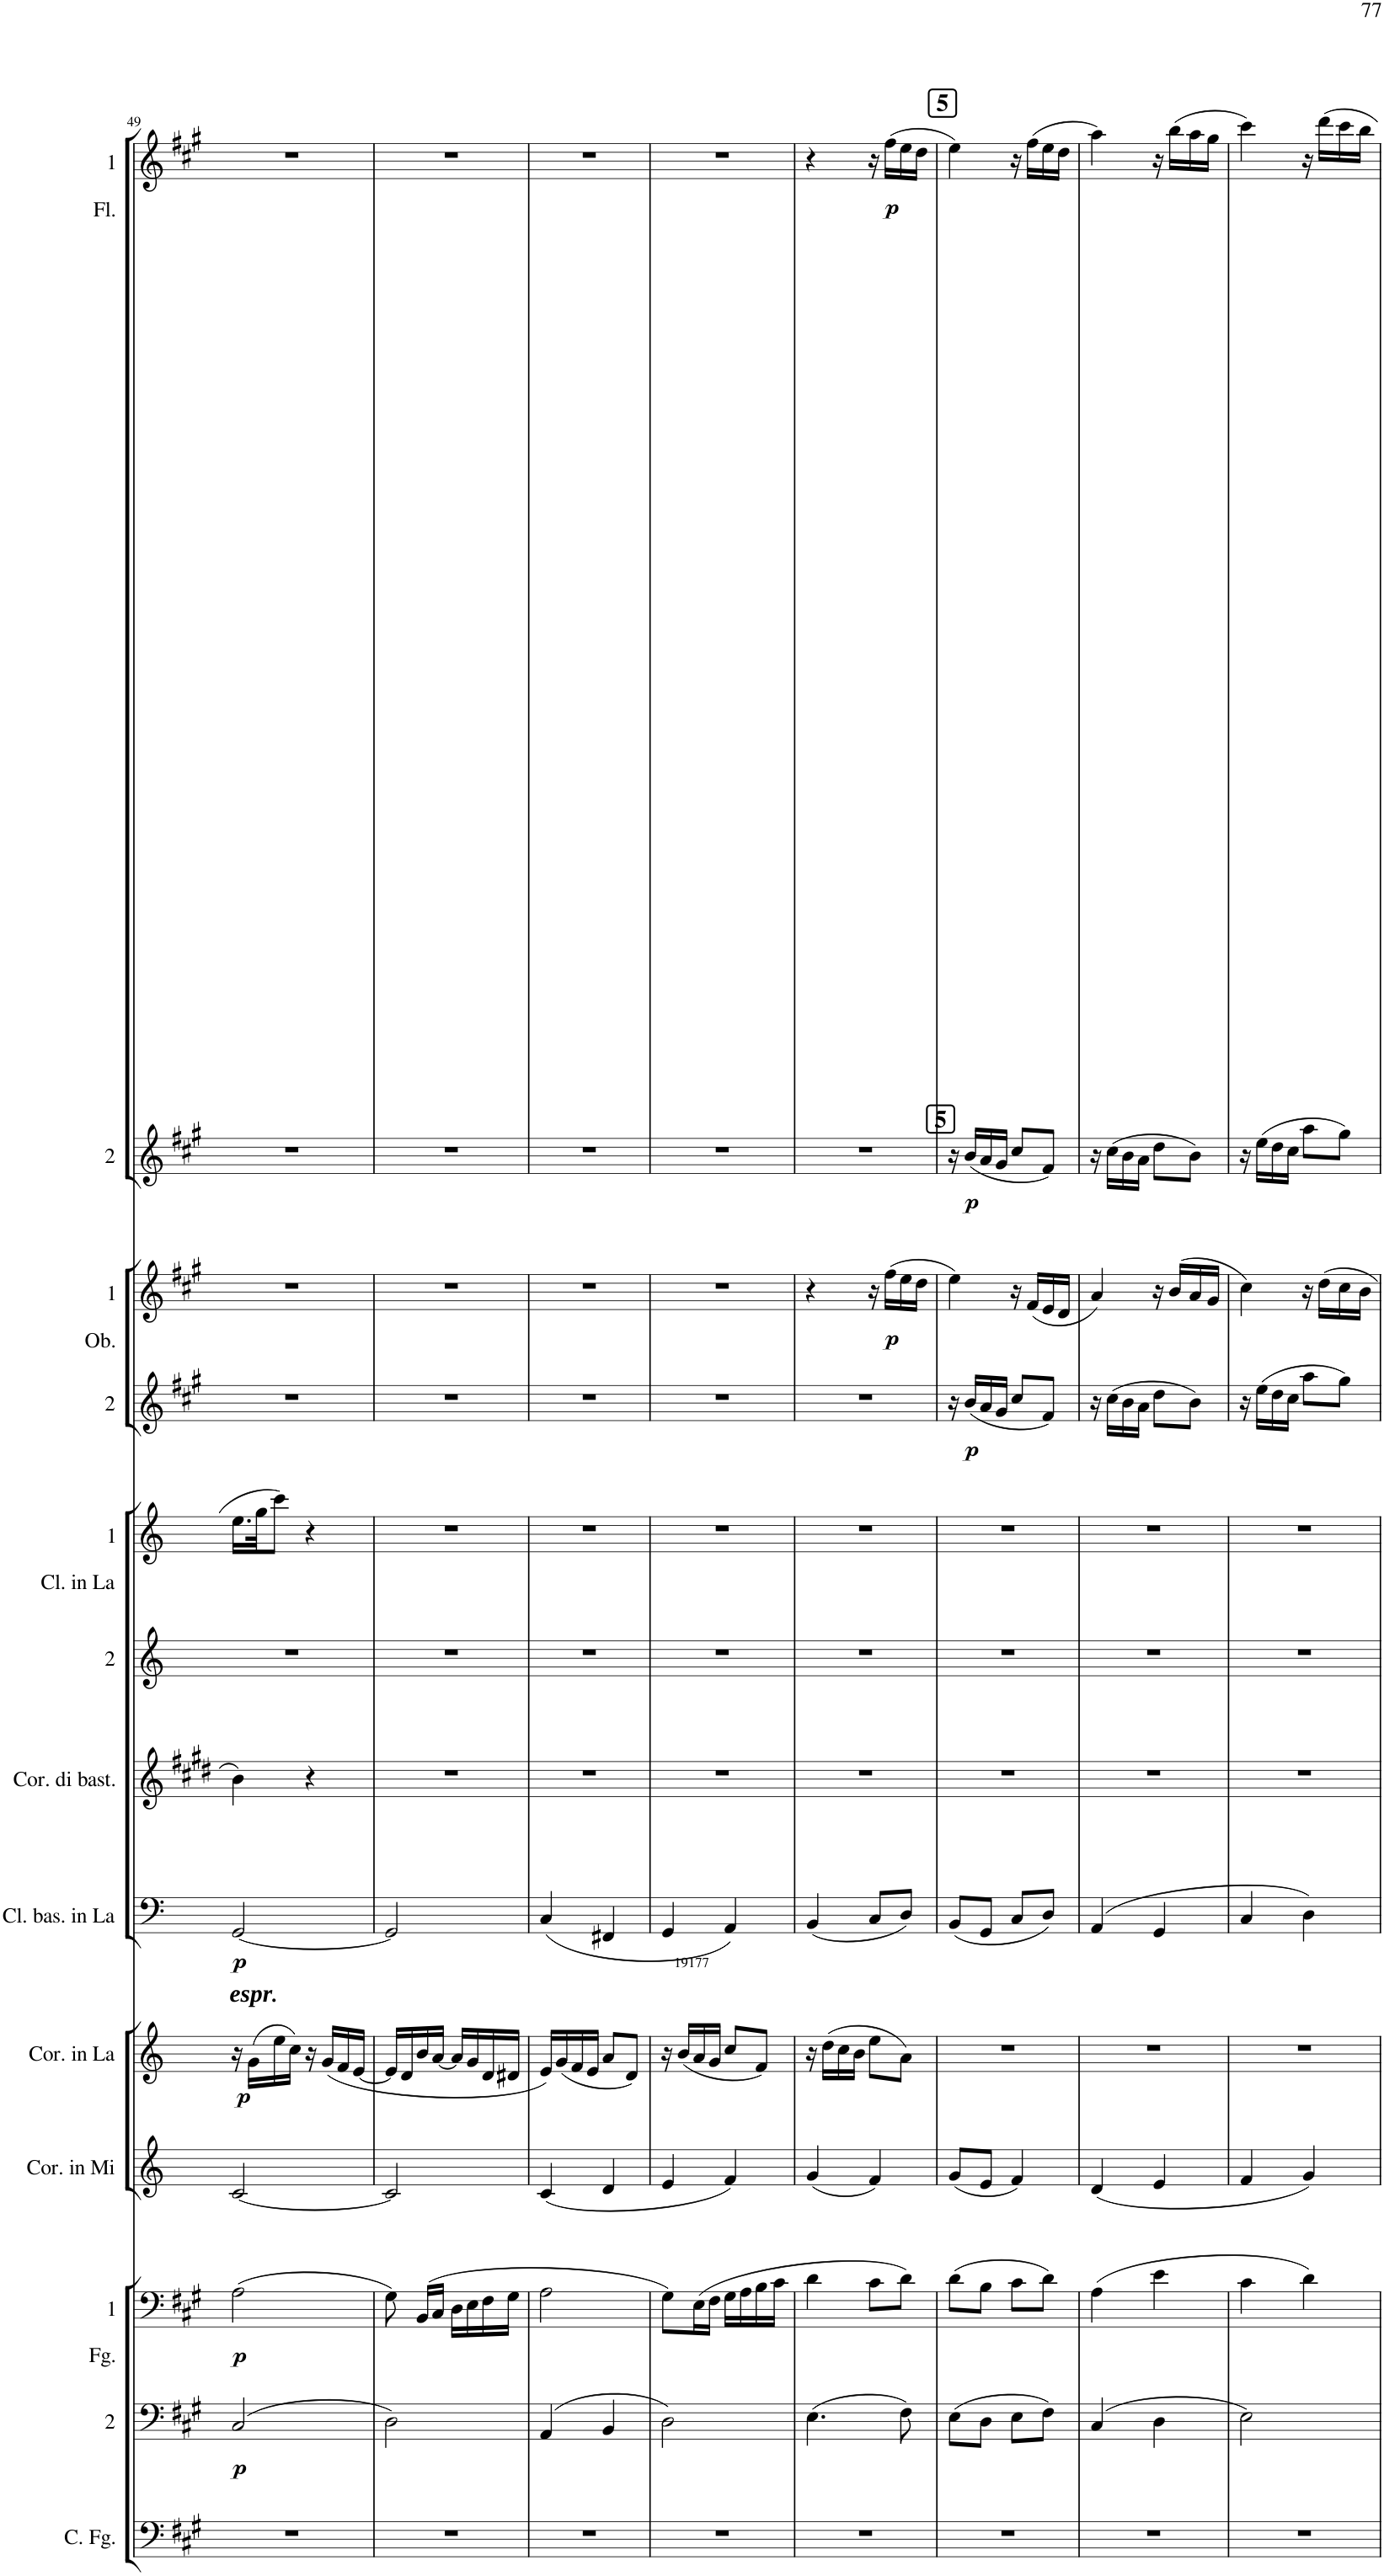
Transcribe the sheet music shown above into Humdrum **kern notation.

**kern	**kern	**dynam	**kern	**dynam	**kern	**kern	**dynam	**kern	**dynam	**kern	**kern	**kern	**kern	**dynam	**kern	**dynam	**kern	**dynam	**kern	**dynam
*part13	*part12	*part12	*part11	*part11	*part10	*part9	*part9	*part8	*part8	*part7	*part6	*part5	*part4	*part4	*part3	*part3	*part2	*part2	*part1	*part1
*staff13	*staff12	*staff12	*staff11	*staff11	*staff10	*staff9	*staff9	*staff8	*staff8	*staff7	*staff6	*staff5	*staff4	*staff4	*staff3	*staff3	*staff2	*staff2	*staff1	*staff1
*I"Contrafagotto	*I"2	*	*I"1  Fagotti	*	*I"Corno in Mi	*I"Corno in La	*	*I"Clarinetto basso in La	*	*I"Corno di bassetto	*I"2	*I"1  Clarinetti in La	*I"2	*	*I"1  Oboi	*	*I"2	*	*I"1  Flauti	*
*I'C. Fg.	*	*	*I'1  Fg.	*	*I'Cor. in Mi	*I'Cor. in La	*	*I'Cl. bas. in La	*	*I'Cor. di bast.	*	*I'1  Cl. in La	*	*	*I'1  Ob.	*	*	*	*I'1  Fl.	*
!!LO:PB:g=z
*clefF4	*clefF4	*	*clefF4	*	*clefG2	*clefG2	*	*clefF4	*	*clefG2	*clefG2	*clefG2	*clefG2	*	*clefG2	*	*clefG2	*	*clefG2	*
*Trd7c12	*	*	*	*	*Trd5c8	*Trd2c3	*	*Trd2c3	*	*Trd4c7	*Trd2c3	*Trd2c3	*	*	*	*	*	*	*	*
*k[f#c#g#]	*k[f#c#g#]	*	*k[f#c#g#]	*	*k[]	*k[]	*	*k[]	*	*k[f#c#g#d#]	*k[]	*k[]	*k[f#c#g#]	*	*k[f#c#g#]	*	*k[f#c#g#]	*	*k[f#c#g#]	*
*M4/8	*M4/8	*	*M4/8	*	*M4/8	*M4/8	*	*M4/8	*	*M4/8	*M4/8	*M4/8	*M4/8	*	*M4/8	*	*M4/8	*	*M4/8	*
=49	=49	=49	=49	=49	=49	=49	=49	=49	=49	=49	=49	=49	=49	=49	=49	=49	=49	=49	=49	=49
!	!	!LO:DY:b	!	!LO:DY:b	!	!	!	!	!LO:DY:b	!	!	!	!	!	!	!	!	!	!	!
2r	(2C#/	p	(2A\	p	[2c/	16r	.	[2GG/	p	4b\	2r	16.ee\LL	2r	.	2r	.	2r	.	2r	.
!	!	!	!	!	!	!LO:TX:a:Bi:t=espr	!	!	!	!	!	!	!	!	!	!	!	!	!	!
!	!	!	!	!	!	!LO:TX:a:t=.	!	!	!	!	!	!	!	!	!	!	!	!	!	!
!	!	!	!	!	!	!	!LO:DY:b	!	!	!	!	!	!	!	!	!	!	!	!	!
.	.	.	.	.	.	(16g\LL	p	.	.	.	.	.	.	.	.	.	.	.	.	.
.	.	.	.	.	.	.	.	.	.	.	.	32gg\JK	.	.	.	.	.	.	.	.
.	.	.	.	.	.	16ee\	.	.	.	.	.	8ccc\J	.	.	.	.	.	.	.	.
.	.	.	.	.	.	16cc\JJ)	.	.	.	.	.	.	.	.	.	.	.	.	.	.
.	.	.	.	.	.	16r	.	.	.	4r	.	4r	.	.	.	.	.	.	.	.
.	.	.	.	.	.	(16g/LL	.	.	.	.	.	.	.	.	.	.	.	.	.	.
.	.	.	.	.	.	16f/	.	.	.	.	.	.	.	.	.	.	.	.	.	.
.	.	.	.	.	.	[16e/JJ	.	.	.	.	.	.	.	.	.	.	.	.	.	.
=50	=50	=50	=50	=50	=50	=50	=50	=50	=50	=50	=50	=50	=50	=50	=50	=50	=50	=50	=50	=50
2r	2D\)	.	8G#\)	.	2c/]	16e/LL]	.	2GG/]	.	2r	2r	2r	2r	.	2r	.	2r	.	2r	.
.	.	.	.	.	.	16d/	.	.	.	.	.	.	.	.	.	.	.	.	.	.
.	.	.	(16BB/LL	.	.	16b/	.	.	.	.	.	.	.	.	.	.	.	.	.	.
.	.	.	16C#/JJ	.	.	[16a/JJ	.	.	.	.	.	.	.	.	.	.	.	.	.	.
.	.	.	16D\LL	.	.	16a/LL]	.	.	.	.	.	.	.	.	.	.	.	.	.	.
.	.	.	16E\	.	.	16g/	.	.	.	.	.	.	.	.	.	.	.	.	.	.
.	.	.	16F#\	.	.	16d/	.	.	.	.	.	.	.	.	.	.	.	.	.	.
.	.	.	16G#\JJ	.	.	16d#X/JJ	.	.	.	.	.	.	.	.	.	.	.	.	.	.
=51	=51	=51	=51	=51	=51	=51	=51	=51	=51	=51	=51	=51	=51	=51	=51	=51	=51	=51	=51	=51
2r	(4AA/	.	2A\	.	(4c/	16e/LL)	.	(4C/	.	2r	2r	2r	2r	.	2r	.	2r	.	2r	.
.	.	.	.	.	.	(16g/	.	.	.	.	.	.	.	.	.	.	.	.	.	.
.	.	.	.	.	.	16f/	.	.	.	.	.	.	.	.	.	.	.	.	.	.
.	.	.	.	.	.	16e/JJ	.	.	.	.	.	.	.	.	.	.	.	.	.	.
.	4BB/	.	.	.	4d/	8a/L	.	4FF#X/	.	.	.	.	.	.	.	.	.	.	.	.
.	.	.	.	.	.	8d/J)	.	.	.	.	.	.	.	.	.	.	.	.	.	.
=52	=52	=52	=52	=52	=52	=52	=52	=52	=52	=52	=52	=52	=52	=52	=52	=52	=52	=52	=52	=52
2r	2D\)	.	8G#\L)	.	4e/	16r	.	4GG/	.	2r	2r	2r	2r	.	2r	.	2r	.	2r	.
.	.	.	.	.	.	(16b/LL	.	.	.	.	.	.	.	.	.	.	.	.	.	.
.	.	.	(16E\L	.	.	16a/	.	.	.	.	.	.	.	.	.	.	.	.	.	.
.	.	.	16F#\JJ	.	.	16g/JJ	.	.	.	.	.	.	.	.	.	.	.	.	.	.
.	.	.	16G#\LL	.	4f/)	8cc/L	.	4AA/)	.	.	.	.	.	.	.	.	.	.	.	.
.	.	.	16A\	.	.	.	.	.	.	.	.	.	.	.	.	.	.	.	.	.
.	.	.	16B\	.	.	8f/J)	.	.	.	.	.	.	.	.	.	.	.	.	.	.
.	.	.	16c#\JJ	.	.	.	.	.	.	.	.	.	.	.	.	.	.	.	.	.
=53	=53	=53	=53	=53	=53	=53	=53	=53	=53	=53	=53	=53	=53	=53	=53	=53	=53	=53	=53	=53
2r	(4.E\	.	4d\	.	(4g/	16r	.	(4BB/	.	2r	2r	2r	2r	.	4r	.	2r	.	4r	.
.	.	.	.	.	.	(16dd\LL	.	.	.	.	.	.	.	.	.	.	.	.	.	.
.	.	.	.	.	.	16cc\	.	.	.	.	.	.	.	.	.	.	.	.	.	.
.	.	.	.	.	.	16b\JJ	.	.	.	.	.	.	.	.	.	.	.	.	.	.
.	.	.	8c#\L	.	4f/)	8ee\L	.	8C/L	.	.	.	.	.	.	16r	.	.	.	16r	.
!	!	!	!	!	!	!	!	!	!	!	!	!	!	!	!	!LO:DY:b	!	!	!	!LO:DY:b
.	.	.	.	.	.	.	.	.	.	.	.	.	.	.	(16ff#\LL	p	.	.	(16ff#\LL	p
.	8F#\)	.	8d\J)	.	.	8a\J)	.	8D/J)	.	.	.	.	.	.	16ee\	.	.	.	16ee\	.
.	.	.	.	.	.	.	.	.	.	.	.	.	.	.	16dd\JJ	.	.	.	16dd\JJ	.
!!LO:REH:place=s1:a:B:cj:fs=14:t=5
!!LO:REH:place=s1:b:B:cj:fs=14:t=5
=54	=54	=54	=54	=54	=54	=54	=54	=54	=54	=54	=54	=54	=54	=54	=54	=54	=54	=54	=54	=54
2r	(8E\L	.	(8d\L	.	(8g/L	2r	.	(8BB/L	.	2r	2r	2r	16r	.	4ee\)	.	16r	.	4ee\)	.
!	!	!	!	!	!	!	!	!	!	!	!	!	!	!LO:DY:b	!	!	!	!LO:DY:b	!	!
.	.	.	.	.	.	.	.	.	.	.	.	.	(16b/LL	p	.	.	(16b/LL	p	.	.
.	8D\J	.	8B\J	.	8e/J	.	.	8GG/J	.	.	.	.	16a/	.	.	.	16a/	.	.	.
.	.	.	.	.	.	.	.	.	.	.	.	.	16g#/JJ	.	.	.	16g#/JJ	.	.	.
.	8E\L	.	8c#\L	.	4f/)	.	.	8C/L	.	.	.	.	8cc#/L	.	16r	.	8cc#/L	.	16r	.
.	.	.	.	.	.	.	.	.	.	.	.	.	.	.	(16f#/LL	.	.	.	(16ff#\LL	.
.	8F#\J)	.	8d\J)	.	.	.	.	8D/J)	.	.	.	.	8f#/J)	.	16e/	.	8f#/J)	.	16ee\	.
.	.	.	.	.	.	.	.	.	.	.	.	.	.	.	16d/JJ	.	.	.	16dd\JJ	.
=55	=55	=55	=55	=55	=55	=55	=55	=55	=55	=55	=55	=55	=55	=55	=55	=55	=55	=55	=55	=55
2r	(4C#/	.	(4A\	.	(4d/	2r	.	(4AA/	.	2r	2r	2r	16r	.	4a/)	.	16r	.	4aa\)	.
.	.	.	.	.	.	.	.	.	.	.	.	.	(16cc#\LL	.	.	.	(16cc#\LL	.	.	.
.	.	.	.	.	.	.	.	.	.	.	.	.	16b\	.	.	.	16b\	.	.	.
.	.	.	.	.	.	.	.	.	.	.	.	.	16a\JJ	.	.	.	16a\JJ	.	.	.
.	4D\	.	4e\	.	4e/	.	.	4GG/	.	.	.	.	8dd\L	.	16r	.	8dd\L	.	16r	.
.	.	.	.	.	.	.	.	.	.	.	.	.	.	.	(16b/LL	.	.	.	(16bb\LL	.
.	.	.	.	.	.	.	.	.	.	.	.	.	8b\J)	.	16a/	.	8b\J)	.	16aa\	.
.	.	.	.	.	.	.	.	.	.	.	.	.	.	.	16g#/JJ	.	.	.	16gg#\JJ	.
=56	=56	=56	=56	=56	=56	=56	=56	=56	=56	=56	=56	=56	=56	=56	=56	=56	=56	=56	=56	=56
2r	2E\)	.	4c#\	.	4f/	2r	.	4C/	.	2r	2r	2r	16r	.	4cc#\)	.	16r	.	4ccc#\)	.
.	.	.	.	.	.	.	.	.	.	.	.	.	(16ee\LL	.	.	.	(16ee\LL	.	.	.
.	.	.	.	.	.	.	.	.	.	.	.	.	16dd\	.	.	.	16dd\	.	.	.
.	.	.	.	.	.	.	.	.	.	.	.	.	16cc#\JJ	.	.	.	16cc#\JJ	.	.	.
.	.	.	4d\)	.	4g/)	.	.	4D\)	.	.	.	.	8aa\L	.	16r	.	8aa\L	.	16r	.
.	.	.	.	.	.	.	.	.	.	.	.	.	.	.	16dd\LL	.	.	.	16ddd\LL	.
.	.	.	.	.	.	.	.	.	.	.	.	.	8gg#\J)	.	16cc#\	.	8gg#\J)	.	16ccc#\	.
.	.	.	.	.	.	.	.	.	.	.	.	.	.	.	16b\JJ	.	.	.	16bb\JJ	.
=	=	=	=	=	=	=	=	=	=	=	=	=	=	=	=	=	=	=	=	=
*-	*-	*-	*-	*-	*-	*-	*-	*-	*-	*-	*-	*-	*-	*-	*-	*-	*-	*-	*-	*-
